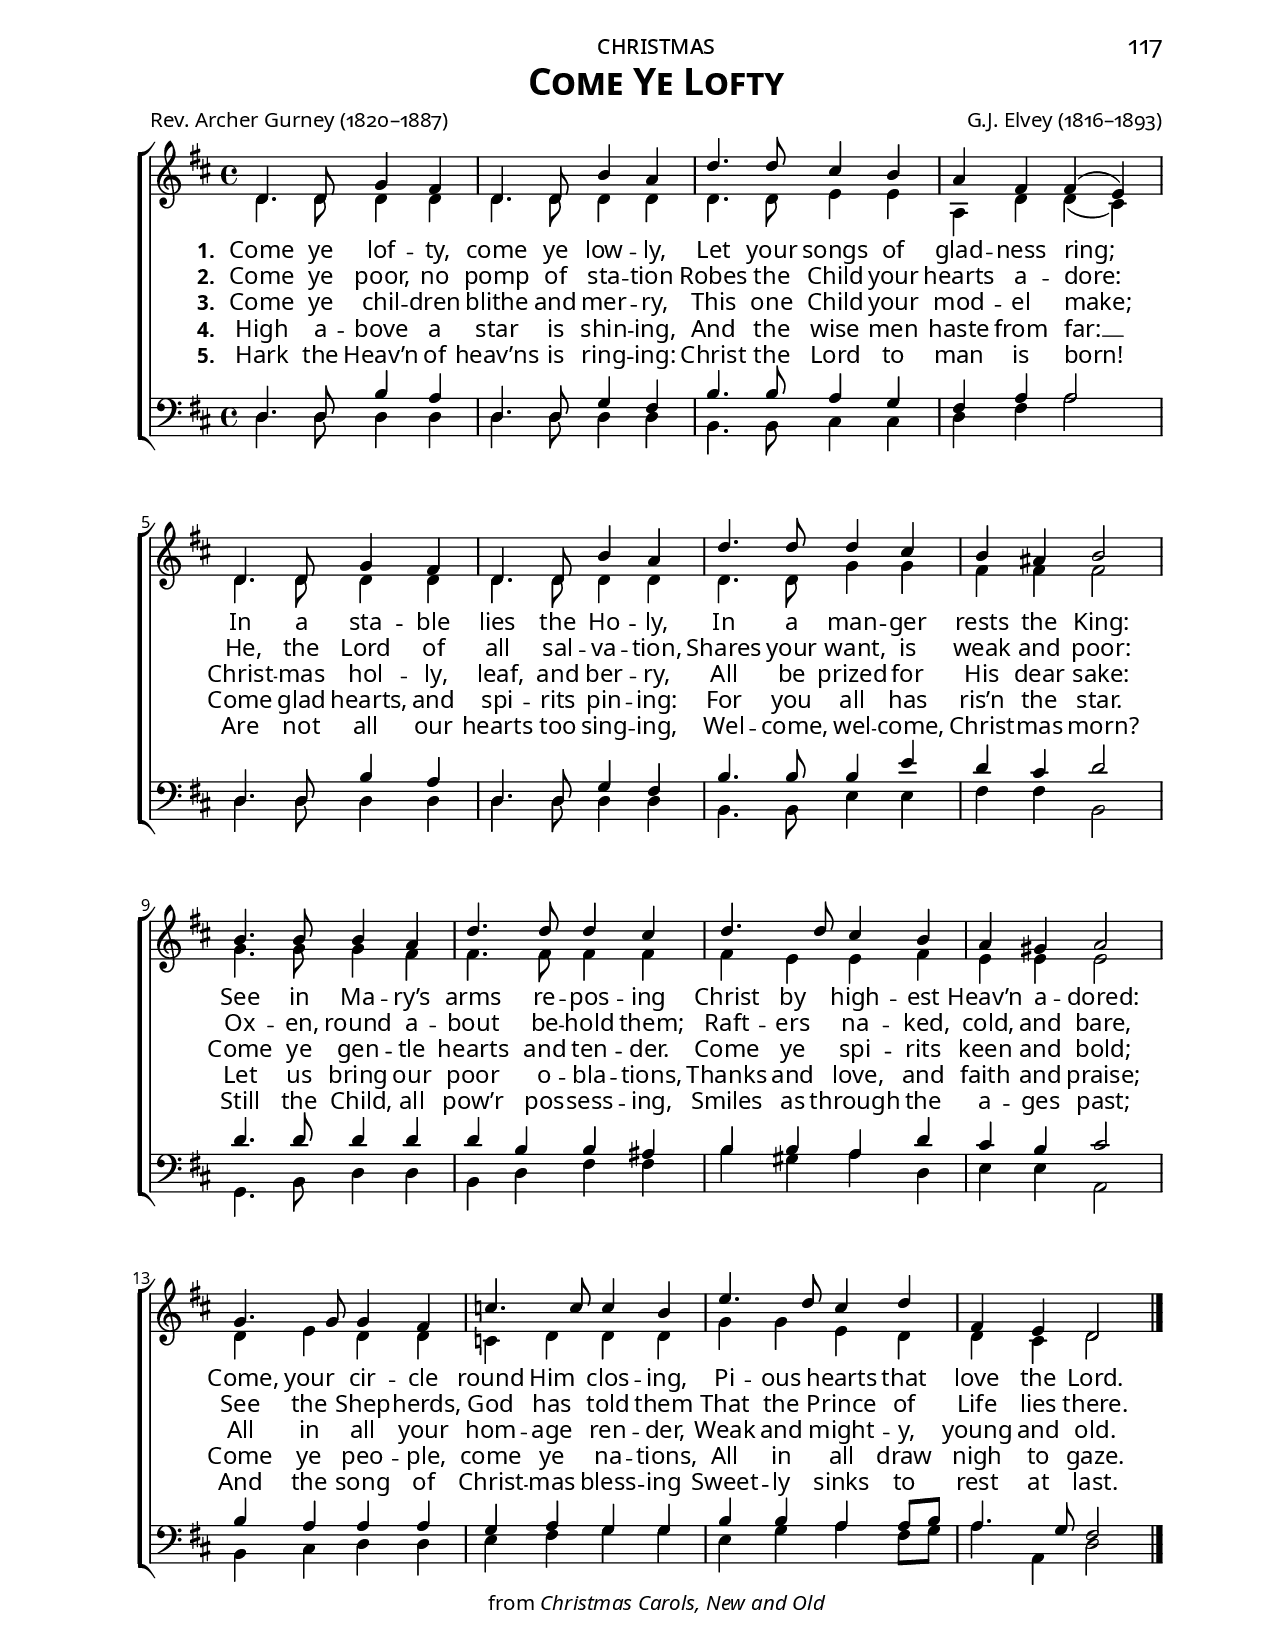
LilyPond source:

\version "2.24.0"
\include "util.ly"
\header {
  title = \markup{\override #'(font-name . "Garamond Premier Pro Semibold"){ \abs-fontsize #18 \smallCapsOldStyle"Come Ye Lofty"}}
  poet = \markup\oldStyleNum"Rev. Archer Gurney (1820–1887)"
  composer = \markup\oldStyleNum"G.J. Elvey (1816–1893)"
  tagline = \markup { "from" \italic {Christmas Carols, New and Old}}
}
\paper {
  %print-all-headers = ##t
  paper-height = 11\in
  paper-width = 8.5\in
  indent = 0\in
  %system-system-spacing = #'((basic-distance . 10) (padding . 0))
  %system-system-spacing =
  %  #'((basic-distance . 0)
  %     (minimum-distance . 0)
  %     (padding . -0.35)
  %     (stretchability . 100))
  ragged-last-bottom = ##f
  ragged-bottom = ##f
  two-sided = ##t
  inner-margin = 1\in
  outer-margin = 0.75\in
  top-margin = 0.26\in
  bottom-margin = 0.25\in
  first-page-number = #117
  print-first-page-number = ##t
  headerLine = \markup{\override #'(font-name . "Garamond Premier Pro") \smallCapsOldStyle"christmas"}
  oddHeaderMarkup = \markup\fill-line{
     \override #'(font-name . "Garamond Premier Pro")\abs-fontsize #12.5
     \combine 
        \fill-line{"" \if \should-print-page-number
        \oldStylePageNum""
        }
        \fill-line{\headerLine}
  }
  evenHeaderMarkup = \markup {
     \override #'(font-name . "Garamond Premier Pro")\abs-fontsize #12.5
     \combine
        \if \should-print-page-number
        \oldStylePageNum""
        \fill-line{\headerLine}
  }
}
#(set-global-staff-size 18) \paper{ #(define fonts (make-pango-font-tree "Garamond Premier Pro" "Garamond Premier Pro" "Garamond Premier Pro" (/ 18 20))) }
global = {
  \key d \major
  \time 4/4
  \mergeDifferentlyDottedOn
  \mergeDifferentlyHeadedOn
}

sopMusic = \relative c' {
  d4. d8 g4 fis |
  d4. d8 b'4 a |
  d4. d8 cis4 b |
  a fis fis( e) |
  
  d4. d8 g4 fis |
  d4. d8 b'4 a |
  d4. d8 d4 cis |
  b ais b2 |
  
  b4. b8 b4 a |
  d4. d8 d4 cis |
  d4. d8 cis4 b |
  a gis a2 |
  
  g4. g8 g4 fis |
  c'4. c8 c4 b4 |
  e4. d8 cis4 d |
  fis, e d2 \bar "|."
}
sopWords = \lyricmode {
  
}

altoMusic = \relative c' {
  d4. d8 d4 d |
  d4. d8 d4 d |
  d4. d8 e4 e |
  a, d d( cis) |
  
  d4. d8 d4 d |
  d4. d8 d4 d |
  d4. d8 g4 g |
  fis fis fis2 |
  
  g4. g8 g4 fis |
  fis4. fis8 fis4 fis |
  fis e e fis |
  e e e2 |
  
  d4 e d d |
  c d d d |
  g g e d |
  d cis d2 \bar "|."
}
altoWords = \lyricmode {
  \dropLyricsIX
  \set stanza = #"1. "
  Come ye lof -- ty, come ye low -- ly,
  Let your songs of glad -- ness ring;
  In a sta -- ble lies the Ho -- ly,
  In a man -- ger rests the King:
  See in Ma -- ry’s arms re -- pos -- ing
  Christ by high -- est Heav’n a -- dored:
  Come, your cir -- cle round Him clos -- ing,
  Pi -- ous hearts that love the Lord.
}
altoWordsII = \lyricmode {
  \dropLyricsIX
%\markup\italic
  \set stanza = #"2. "
  Come ye poor, no pomp of sta -- tion
  Robes the Child your hearts a -- dore:
  He, the Lord of all sal -- va -- tion,
  Shares your want, is weak and poor:
  Ox -- en, round a -- bout be -- hold them;
  Raft -- ers na -- ked, cold, and bare,
  See the Shep -- herds, God has told them
  That the Prince of Life lies there.
}
altoWordsIII = \lyricmode {
  \dropLyricsIX
  \set stanza = #"3. "
  Come ye chil -- dren blithe and mer -- ry,
  This one Child your mod -- el make;
  Christ -- mas hol -- ly, leaf, and ber -- ry,
  All be prized for His dear sake:
  Come ye gen -- tle hearts and ten -- der.
  Come ye spi -- rits keen and bold;
  All in all your hom -- age ren -- der,
  Weak and might -- y, young and old.
}
altoWordsIV = \lyricmode {
  \dropLyricsIX
  \set stanza = #"4. "
  High a -- bove a star is shin -- ing,
  And the wise men haste from far: __
  Come glad hearts, and spi -- rits pin -- ing:
  For you all has ris’n the star.
  Let us bring our poor o -- bla -- tions,
  Thanks and love, and faith and praise;
  Come ye peo -- ple, come ye na -- tions,
  All in all draw nigh to gaze.
}
altoWordsV = \lyricmode {
  \dropLyricsIX
  \set stanza = #"5. "
  Hark the Heav’n of heav’ns is ring -- ing:
  Christ the Lord to man is born!
  Are not all our hearts too sing -- ing,
  Wel -- come, wel -- come, Christ -- mas morn?
  Still the Child, all pow’r pos -- sess -- ing,
  Smiles as through the a -- ges past;
  And the song of Christ -- mas bless -- ing
  Sweet -- ly sinks to rest at last.
}
altoWordsVI = \lyricmode {
  \set stanza = #"6. "
  \set ignoreMelismata = ##t
}
tenorMusic = \relative c {
  d4. d8 b'4 a |
  d,4. d8 g4 fis |
  b4. b8 a4 g |
  fis a a2 |
  
  d,4. d8 b'4 a |
  d,4. d8 g4 fis |
  b4. b8 b4 e |
  d cis d2 |
  
  d4. d8 d4 d |
  d b b ais |
  b b a d |
  cis b cis2 |
  
  b4 a a a |
  g a g g |
  b b a a8[ b] |
  a4. g8 fis2 \bar "|."
}
tenorWords = \lyricmode {

}

bassMusic = \relative c {
  d4. d8 d4 d |
  d4. d8 d4 d |
  b4. b8 cis4 cis |
  d fis a2 |
  
  d,4. d8 d4 d |
  d4. d8 d4 d |
  b4. b8 e4 e |
  fis fis b,2 |
  
  g4. b8 d4 d |
  b4 d fis fis |
  b gis a d, |
  e e a,2 |
  
  b4 cis d d |
  e fis g g |
  e g a fis8[ g] |
  a4 a, d2 \bar "|."
}
bassWords = \lyricmode {

}

pianoRH = \relative c' {
  
}
pianoLH = \relative c' {
  
}

\score {
  <<
   \new ChoirStaff <<
%    \new Lyrics = sopranos \with { \override VerticalAxisGroup.nonstaff-relatedstaff-spacing = #'((basic-distance . 1)) }
    \new Staff = women <<
      \new Voice = "sopranos" { \voiceOne << \global \sopMusic >> }
      \new Voice = "altos" { \voiceTwo << \global \altoMusic >> }
    >>
    \new Lyrics \with { alignAboveContext = #"women" \override VerticalAxisGroup.nonstaff-relatedstaff-spacing = #'((basic-distance . 1))} \lyricsto "sopranos" \sopWords
     \new Lyrics = "altosVI"  \with { alignBelowContext = #"women" \override VerticalAxisGroup.nonstaff-relatedstaff-spacing = #'((basic-distance . 1))} \lyricsto "altos" \altoWordsVI
    \new Lyrics = "altosV"  \with { alignBelowContext = #"women" \override VerticalAxisGroup.nonstaff-relatedstaff-spacing = #'((basic-distance . 1))} \lyricsto "altos" \altoWordsV
    \new Lyrics = "altosIV"  \with { alignBelowContext = #"women" \override VerticalAxisGroup.nonstaff-relatedstaff-spacing = #'((basic-distance . 1))} \lyricsto "altos" \altoWordsIV
    \new Lyrics = "altosIII"  \with { alignBelowContext = #"women" \override VerticalAxisGroup.nonstaff-relatedstaff-spacing = #'((basic-distance . 1))} \lyricsto "altos" \altoWordsIII
    \new Lyrics = "altosII"  \with { alignBelowContext = #"women" \override VerticalAxisGroup.nonstaff-relatedstaff-spacing = #'((basic-distance . 1))} \lyricsto "altos" \altoWordsII
    \new Lyrics = "altos"  \with { alignBelowContext = #"women" \override VerticalAxisGroup.nonstaff-relatedstaff-spacing = #'((padding . -0.5))} \lyricsto "altos" \altoWords
   \new Staff = men <<
      \clef bass
      \new Voice = "tenors" { \voiceOne << \global \tenorMusic >> }
      \new Voice = "basses" { \voiceTwo << \global \bassMusic >> }
    >>
    \new Lyrics \with { alignAboveContext = #"men" \override VerticalAxisGroup.nonstaff-relatedstaff-spacing = #'((basic-distance . 1)) } \lyricsto "tenors" \tenorWords
    \new Lyrics \with { alignBelowContext = #"men" \override VerticalAxisGroup.nonstaff-relatedstaff-spacing = #'((basic-distance . 1)) } \lyricsto "basses" \bassWords
  >>
%    \new PianoStaff << \new Staff { \new Voice { \pianoRH } } \new Staff { \clef "bass" \pianoLH } >>
  >>
  \layout {
  \context {
    \Lyrics
    \override LyricText.font-size = #1.3
  }
    \context {
      \Score
      %\override SpacingSpanner.base-shortest-duration = #(ly:make-moment 1/8)
      %\override SpacingSpanner.common-shortest-duration = #(ly:make-moment 1/4)
    }
    \context {
      % Remove all empty staves
      % \Staff \RemoveEmptyStaves \override VerticalAxisGroup.remove-first = ##t
    }
    \context {
      \Lyrics
      \override LyricText.X-offset = #center-on-word
    }
  }
}

